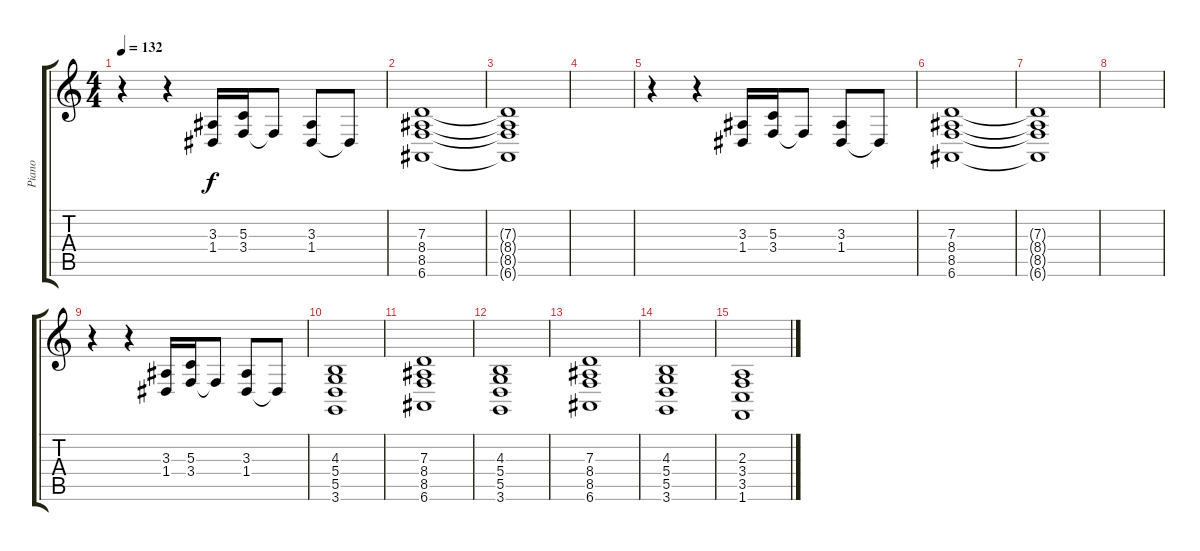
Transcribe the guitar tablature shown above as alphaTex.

\track ("Piano" "Piano") {instrument electricgrandpiano}
\staff {score tabs}
\tuning (E4 B3 G3 D3 A2 E2) {hide}
\ts (4 4)
\tempo 132
\clef g2
\ks c
r.4{dy f} r.4 (3.3 1.4).16 (5.3 3.4).16 3.4{t}.8 (3.3 1.4).8 1.4{t}.8 |
(7.3 8.4 8.5 6.6).1 |
(7.3{t} 8.4{t} 8.5{t} 6.6{t}).1 |
|
r.4 r.4 (3.3 1.4).16 (5.3 3.4).16 3.4{t}.8 (3.3 1.4).8 1.4{t}.8 |
(7.3 8.4 8.5 6.6).1 |
(7.3{t} 8.4{t} 8.5{t} 6.6{t}).1 |
|
r.4 r.4 (3.3 1.4).16 (5.3 3.4).16 3.4{t}.8 (3.3 1.4).8 1.4{t}.8 |
(4.3 5.4 5.5 3.6).1 |
(7.3 8.4 8.5 6.6).1 |
(4.3 5.4 5.5 3.6).1 |
(7.3 8.4 8.5 6.6).1 |
(4.3 5.4 5.5 3.6).1 |
(2.3 3.4 3.5 1.6).1
